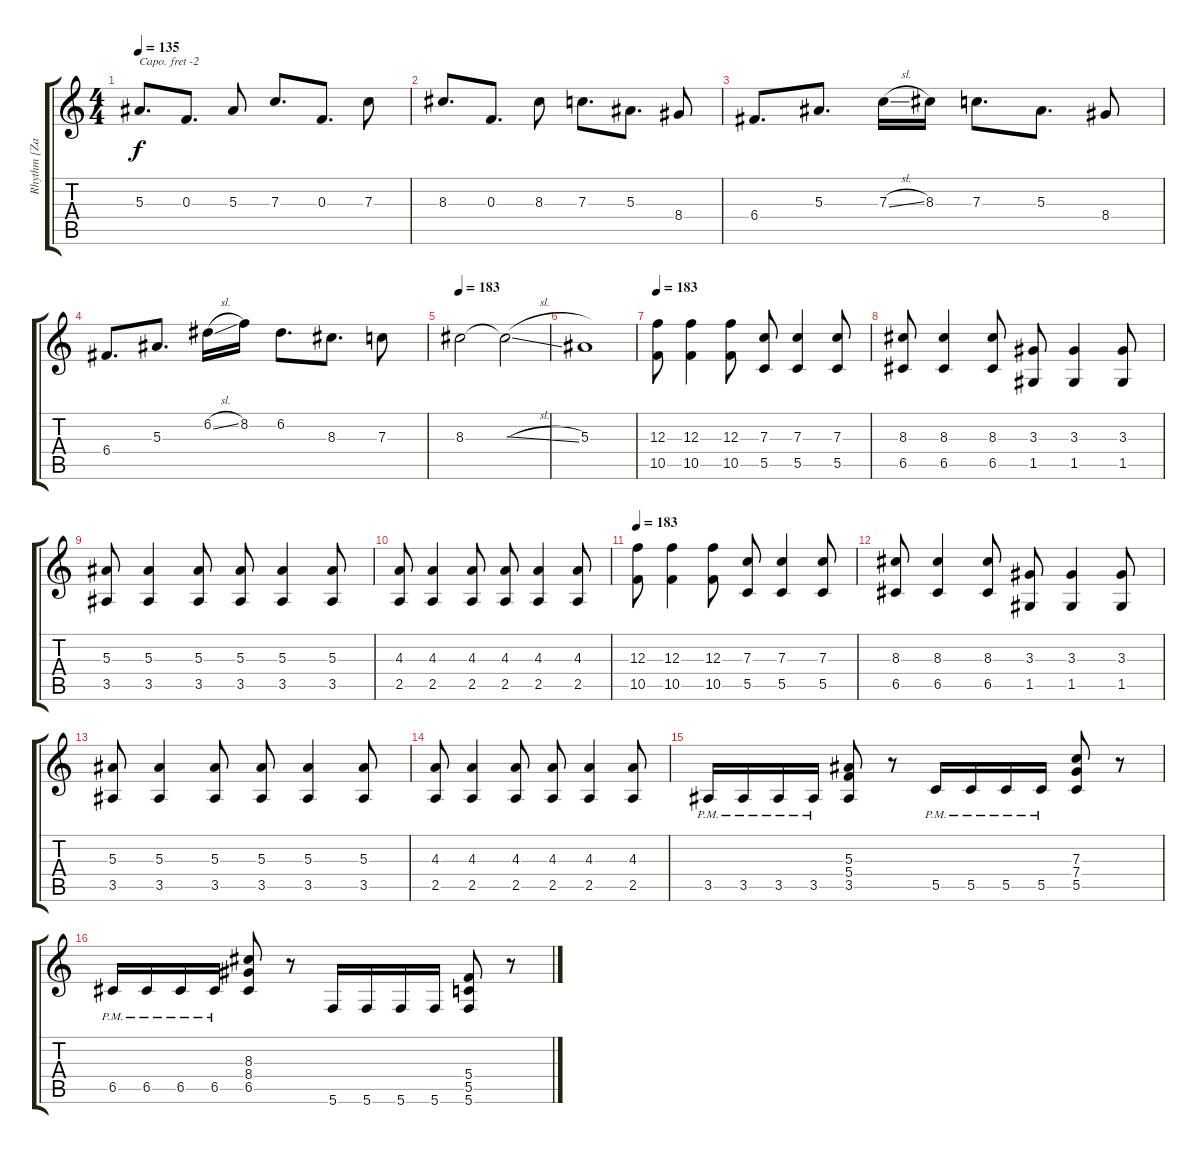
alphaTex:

\track ("Rhythm [Zacky Vengeance]" "Rhythm [Za") {instrument distortionguitar}
\staff {score tabs}
\capo -2
\tuning (E4 B3 G3 D3 A2 D2) {hide}
\ts (4 4)
\tempo 135
\clef g2
\ks c
5.3.8{d dy f} 0.3.8{d} 5.3.8 7.3.8{d} 0.3.8{d} 7.3.8 |
8.3.8{d} 0.3.8{d} 8.3.8 7.3.8{d} 5.3.8{d} 8.4.8 |
6.4.8{d} 5.3.8{d} 7.3{sl}.16 8.3.16 7.3.8{d} 5.3.8{d} 8.4.8 |
6.4.8{d} 5.3.8{d} 6.2{sl}.16 8.2.16 6.2.8{d} 8.3.8{d} 7.3.8 |
\tempo 183
8.3.2 8.3{sl t}.2 |
5.3.1 |
\tempo 183
(12.3 10.5).8 (12.3 10.5).4 (12.3 10.5).8 (7.3 5.5).8 (7.3 5.5).4 (7.3 5.5).8 |
(8.3 6.5).8 (8.3 6.5).4 (8.3 6.5).8 (3.3 1.5).8 (3.3 1.5).4 (3.3 1.5).8 |
(5.3 3.5).8 (5.3 3.5).4 (5.3 3.5).8 (5.3 3.5).8 (5.3 3.5).4 (5.3 3.5).8 |
(4.3 2.5).8 (4.3 2.5).4 (4.3 2.5).8 (4.3 2.5).8 (4.3 2.5).4 (4.3 2.5).8 |
\tempo 183
(12.3 10.5).8 (12.3 10.5).4 (12.3 10.5).8 (7.3 5.5).8 (7.3 5.5).4 (7.3 5.5).8 |
(8.3 6.5).8 (8.3 6.5).4 (8.3 6.5).8 (3.3 1.5).8 (3.3 1.5).4 (3.3 1.5).8 |
(5.3 3.5).8 (5.3 3.5).4 (5.3 3.5).8 (5.3 3.5).8 (5.3 3.5).4 (5.3 3.5).8 |
(4.3 2.5).8 (4.3 2.5).4 (4.3 2.5).8 (4.3 2.5).8 (4.3 2.5).4 (4.3 2.5).8 |
3.5{pm}.16 3.5{pm}.16 3.5{pm}.16 3.5{pm}.16 (5.3 5.4 3.5).8 r.8 5.5{pm}.16 5.5{pm}.16 5.5{pm}.16 5.5{pm}.16 (7.3 7.4 5.5).8 r.8 |
6.5{pm}.16 6.5{pm}.16 6.5{pm}.16 6.5{pm}.16 (8.3 8.4 6.5).8 r.8 5.6.16 5.6.16 5.6.16 5.6.16 (5.4 5.5 5.6).8 r.8
